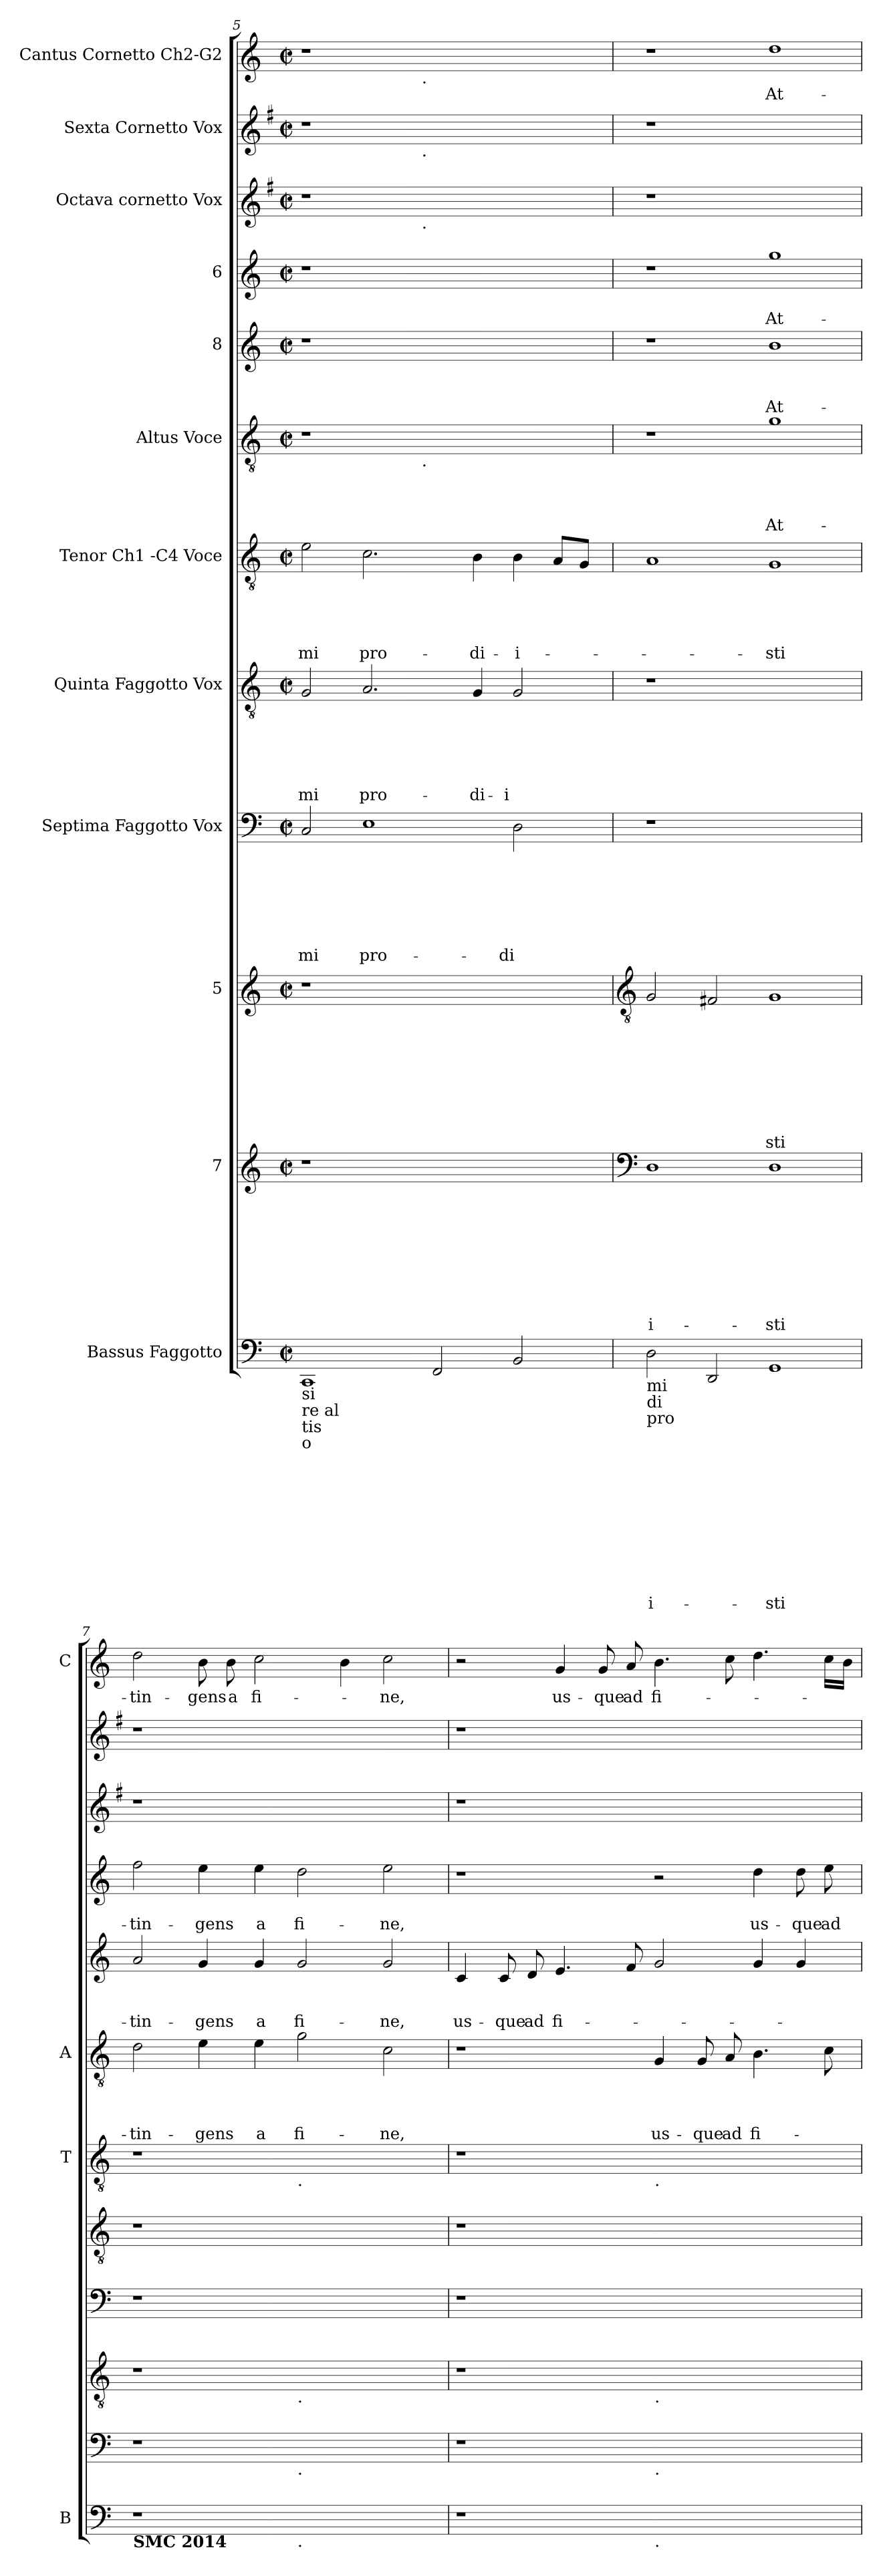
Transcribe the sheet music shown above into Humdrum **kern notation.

**kern	**text	**text	**text	**text	**text	**text	**text	**text	**text	**text	**kern	**text	**text	**text	**text	**text	**text	**text	**text	**text	**kern	**text	**text	**text	**text	**text	**text	**text	**text	**kern	**text	**text	**text	**text	**text	**text	**text	**kern	**text	**text	**text	**text	**text	**text	**kern	**text	**text	**text	**text	**text	**kern	**text	**text	**text	**text	**kern	**text	**text	**text	**kern	**text	**text	**kern	**kern	**kern	**text
*part12	*part12	*part12	*part12	*part12	*part12	*part12	*part12	*part12	*part12	*part12	*part11	*part11	*part11	*part11	*part11	*part11	*part11	*part11	*part11	*part11	*part10	*part10	*part10	*part10	*part10	*part10	*part10	*part10	*part10	*part9	*part9	*part9	*part9	*part9	*part9	*part9	*part9	*part8	*part8	*part8	*part8	*part8	*part8	*part8	*part7	*part7	*part7	*part7	*part7	*part7	*part6	*part6	*part6	*part6	*part6	*part5	*part5	*part5	*part5	*part4	*part4	*part4	*part3	*part2	*part1	*part1
*staff12	*staff12	*staff12	*staff12	*staff12	*staff12	*staff12	*staff12	*staff12	*staff12	*staff12	*staff11	*staff11	*staff11	*staff11	*staff11	*staff11	*staff11	*staff11	*staff11	*staff11	*staff10	*staff10	*staff10	*staff10	*staff10	*staff10	*staff10	*staff10	*staff10	*staff9	*staff9	*staff9	*staff9	*staff9	*staff9	*staff9	*staff9	*staff8	*staff8	*staff8	*staff8	*staff8	*staff8	*staff8	*staff7	*staff7	*staff7	*staff7	*staff7	*staff7	*staff6	*staff6	*staff6	*staff6	*staff6	*staff5	*staff5	*staff5	*staff5	*staff4	*staff4	*staff4	*staff3	*staff2	*staff1	*staff1
*I"Bassus Faggotto	*	*	*	*	*	*	*	*	*	*	*I"7	*	*	*	*	*	*	*	*	*	*I"5	*	*	*	*	*	*	*	*	*I"Septima Faggotto Vox	*	*	*	*	*	*	*	*I"Quinta Faggotto Vox	*	*	*	*	*	*	*I"Tenor Ch1 -C4 Voce	*	*	*	*	*	*I"Altus Voce	*	*	*	*	*I"8	*	*	*	*I"6	*	*	*I"Octava cornetto Vox	*I"Sexta Cornetto Vox	*I"Cantus Cornetto Ch2-G2	*
*I'B	*	*	*	*	*	*	*	*	*	*	*	*	*	*	*	*	*	*	*	*	*	*	*	*	*	*	*	*	*	*	*	*	*	*	*	*	*	*	*	*	*	*	*	*	*I'T	*	*	*	*	*	*I'A	*	*	*	*	*	*	*	*	*	*	*	*	*	*I'C	*
*clefF4	*	*	*	*	*	*	*	*	*	*	*clefG2	*	*	*	*	*	*	*	*	*	*clefG2	*	*	*	*	*	*	*	*	*clefF4	*	*	*	*	*	*	*	*clefGv2	*	*	*	*	*	*	*clefGv2	*	*	*	*	*	*clefGv2	*	*	*	*	*clefG2	*	*	*	*clefG2	*	*	*clefG2	*clefG2	*clefG2	*
*	*	*	*	*	*	*	*	*	*	*	*	*	*	*	*	*	*	*	*	*	*	*	*	*	*	*	*	*	*	*	*	*	*	*	*	*	*	*	*	*	*	*	*	*	*	*	*	*	*	*	*	*	*	*	*	*	*	*	*	*	*	*	*ITrd4c7	*ITrd4c7	*	*
*k[]	*	*	*	*	*	*	*	*	*	*	*k[]	*	*	*	*	*	*	*	*	*	*k[]	*	*	*	*	*	*	*	*	*k[]	*	*	*	*	*	*	*	*k[]	*	*	*	*	*	*	*k[]	*	*	*	*	*	*k[]	*	*	*	*	*k[]	*	*	*	*k[]	*	*	*k[]	*k[]	*k[]	*
*C:	*	*	*	*	*	*	*	*	*	*	*C:	*	*	*	*	*	*	*	*	*	*C:	*	*	*	*	*	*	*	*	*C:	*	*	*	*	*	*	*	*C:	*	*	*	*	*	*	*C:	*	*	*	*	*	*C:	*	*	*	*	*C:	*	*	*	*C:	*	*	*C:	*C:	*C:	*
*M2/2	*	*	*	*	*	*	*	*	*	*	*M2/2	*	*	*	*	*	*	*	*	*	*M2/2	*	*	*	*	*	*	*	*	*M2/2	*	*	*	*	*	*	*	*M2/2	*	*	*	*	*	*	*M2/2	*	*	*	*	*	*M2/2	*	*	*	*	*M2/2	*	*	*	*M2/2	*	*	*M2/2	*M2/2	*M2/2	*
*met(c|)	*	*	*	*	*	*	*	*	*	*	*met(c|)	*	*	*	*	*	*	*	*	*	*met(c|)	*	*	*	*	*	*	*	*	*met(c|)	*	*	*	*	*	*	*	*met(c|)	*	*	*	*	*	*	*met(c|)	*	*	*	*	*	*met(c|)	*	*	*	*	*met(c|)	*	*	*	*met(c|)	*	*	*met(c|)	*met(c|)	*met(c|)	*
=5	=5	=5	=5	=5	=5	=5	=5	=5	=5	=5	=5	=5	=5	=5	=5	=5	=5	=5	=5	=5	=5	=5	=5	=5	=5	=5	=5	=5	=5	=5	=5	=5	=5	=5	=5	=5	=5	=5	=5	=5	=5	=5	=5	=5	=5	=5	=5	=5	=5	=5	=5	=5	=5	=5	=5	=5	=5	=5	=5	=5	=5	=5	=5	=5	=5	=5
!LO:TX:b:t=si	!	!	!	!	!	!	!	!	!	!	!	!	!	!	!	!	!	!	!	!	!	!	!	!	!	!	!	!	!	!	!	!	!	!	!	!	!	!	!	!	!	!	!	!	!	!	!	!	!	!	!	!	!	!	!	!	!	!	!	!	!	!	!	!	!	!
!LO:TX:b:t=re al	!	!	!	!	!	!	!	!	!	!	!	!	!	!	!	!	!	!	!	!	!	!	!	!	!	!	!	!	!	!	!	!	!	!	!	!	!	!	!	!	!	!	!	!	!	!	!	!	!	!	!	!	!	!	!	!	!	!	!	!	!	!	!	!	!	!
!LO:TX:b:t=tis	!	!	!	!	!	!	!	!	!	!	!	!	!	!	!	!	!	!	!	!	!	!	!	!	!	!	!	!	!	!	!	!	!	!	!	!	!	!	!	!	!	!	!	!	!	!	!	!	!	!	!	!	!	!	!	!	!	!	!	!	!	!	!	!	!	!
!LO:TX:b:t=o	!	!	!	!	!	!	!	!	!	!	!	!	!	!	!	!	!	!	!	!	!	!	!	!	!	!	!	!	!	!	!	!	!	!	!	!	!	!	!	!	!	!	!	!	!	!	!	!	!	!	!	!	!	!	!	!	!	!	!	!	!	!	!	!	!	!
!	!	!	!	!	!	!	!	!	!	!	!	!	!	!	!	!	!	!	!	!	!	!	!	!	!	!	!	!	!	!	!	!	!	!	!	!	!LO:LY:b	!	!	!	!	!	!	!LO:LY:b	!	!	!	!	!	!LO:LY:b	!	!	!	!	!	!	!	!	!	!	!	!	!	!	!	!
*	*	*	*	*	*	*	*	*	*	*	*	*	*	*	*	*	*	*	*	*	*	*	*	*	*	*	*	*	*	*	*	*	*	*	*	*	*	*	*	*	*	*	*	*	*	*	*	*	*	*	*^	*	*	*	*	*	*	*	*	*	*	*	*^	*^	*^	*
1CC	.	.	.	.	.	.	.	.	.	.	1r	.	.	.	.	.	.	.	.	.	1r	.	.	.	.	.	.	.	.	2C/	.	.	.	.	.	.	-mi	2G/	.	.	.	.	.	-mi	2e\	.	.	.	.	-mi	1r	2ryy	.	.	.	.	1r	.	.	.	1r	.	.	1r	2ryy	1r	2ryy	1r	2ryy	.
!	!	!	!	!	!	!	!	!	!	!	!	!	!	!	!	!	!	!	!	!	!	!	!	!	!	!	!	!	!	!	!	!	!	!	!	!	!LO:LY:b	!	!	!	!	!	!	!LO:LY:b	!	!	!	!	!	!LO:LY:b	!	!	!	!	!	!	!	!	!	!	!	!	!	!	!	!	!	!	!	!
.	.	.	.	.	.	.	.	.	.	.	.	.	.	.	.	.	.	.	.	.	.	.	.	.	.	.	.	.	.	1E	.	.	.	.	.	.	pro-	2.A/	.	.	.	.	.	pro-	2.c\	.	.	.	.	pro-	.	4...ryy	.	.	.	.	.	.	.	.	.	.	.	.	4...ryy	.	4...ryy	.	4...ryy	.
!	!	!	!	!	!	!	!	!	!	!	!	!	!	!	!	!	!	!	!	!	!	!	!	!	!	!	!	!	!	!	!	!	!	!	!	!	!	!	!	!	!	!	!	!	!	!	!	!	!	!	!	!	!	!	!	!	!	!	!	!	!	!	!	!	!	!	!	!	!LO:TX:b:t=.	!
!	!	!	!	!	!	!	!	!	!	!	!	!	!	!	!	!	!	!	!	!	!	!	!	!	!	!	!	!	!	!	!	!	!	!	!	!	!	!	!	!	!	!	!	!	!	!	!	!	!	!	!	!	!	!	!	!	!	!	!	!	!	!	!	!	!	!	!LO:TX:b:t=.	!	!	!
!	!	!	!	!	!	!	!	!	!	!	!	!	!	!	!	!	!	!	!	!	!	!	!	!	!	!	!	!	!	!	!	!	!	!	!	!	!	!	!	!	!	!	!	!	!	!	!	!	!	!	!	!	!	!	!	!	!	!	!	!	!	!	!	!	!LO:TX:b:t=.	!	!	!	!	!
!	!	!	!	!	!	!	!	!	!	!	!	!	!	!	!	!	!	!	!	!	!	!	!	!	!	!	!	!	!	!	!	!	!	!	!	!	!	!	!	!	!	!	!	!	!	!	!	!	!	!	!	!LO:TX:b:t=.	!	!	!	!	!	!	!	!	!	!	!	!	!	!	!	!	!	!
.	.	.	.	.	.	.	.	.	.	.	.	.	.	.	.	.	.	.	.	.	.	.	.	.	.	.	.	.	.	.	.	.	.	.	.	.	.	.	.	.	.	.	.	.	.	.	.	.	.	.	.	1ryy	.	.	.	.	.	.	.	.	.	.	.	.	1ryy	.	1ryy	.	1ryy	.
2FF/	.	.	.	.	.	.	.	.	.	.	1ryy	.	.	.	.	.	.	.	.	.	1ryy	.	.	.	.	.	.	.	.	.	.	.	.	.	.	.	.	.	.	.	.	.	.	.	.	.	.	.	.	.	1ryy	.	.	.	.	.	1ryy	.	.	.	1ryy	.	.	1ryy	.	1ryy	.	1ryy	.	.
!	!	!	!	!	!	!	!	!	!	!	!	!	!	!	!	!	!	!	!	!	!	!	!	!	!	!	!	!	!	!	!	!	!	!	!	!	!	!	!	!	!	!	!	!LO:LY:b	!	!	!	!	!	!LO:LY:b	!	!	!	!	!	!	!	!	!	!	!	!	!	!	!	!	!	!	!	!
.	.	.	.	.	.	.	.	.	.	.	.	.	.	.	.	.	.	.	.	.	.	.	.	.	.	.	.	.	.	.	.	.	.	.	.	.	.	4G/	.	.	.	.	.	-di-	4B\	.	.	.	.	-di-	.	.	.	.	.	.	.	.	.	.	.	.	.	.	.	.	.	.	.	.
!	!	!	!	!	!	!	!	!	!	!	!	!	!	!	!	!	!	!	!	!	!	!	!	!	!	!	!	!	!	!	!	!	!	!	!	!	!LO:LY:b	!	!	!	!	!	!	!LO:LY:b	!	!	!	!	!	!LO:LY:b	!	!	!	!	!	!	!	!	!	!	!	!	!	!	!	!	!	!	!	!
2BB/	.	.	.	.	.	.	.	.	.	.	.	.	.	.	.	.	.	.	.	.	.	.	.	.	.	.	.	.	.	2D\	.	.	.	.	.	.	-di-	2G/	.	.	.	.	.	-i-	4B\	.	.	.	.	-i-	.	.	.	.	.	.	.	.	.	.	.	.	.	.	.	.	.	.	.	.
.	.	.	.	.	.	.	.	.	.	.	.	.	.	.	.	.	.	.	.	.	.	.	.	.	.	.	.	.	.	.	.	.	.	.	.	.	.	.	.	.	.	.	.	.	8A/L	.	.	.	.	.	.	.	.	.	.	.	.	.	.	.	.	.	.	.	.	.	.	.	.	.
.	.	.	.	.	.	.	.	.	.	.	.	.	.	.	.	.	.	.	.	.	.	.	.	.	.	.	.	.	.	.	.	.	.	.	.	.	.	.	.	.	.	.	.	.	8G/J	.	.	.	.	.	.	.	.	.	.	.	.	.	.	.	.	.	.	.	.	.	.	.	.	.
.	.	.	.	.	.	.	.	.	.	.	.	.	.	.	.	.	.	.	.	.	.	.	.	.	.	.	.	.	.	.	.	.	.	.	.	.	.	.	.	.	.	.	.	.	.	.	.	.	.	.	.	32ryy	.	.	.	.	.	.	.	.	.	.	.	.	32ryy	.	32ryy	.	32ryy	.
*	*	*	*	*	*	*	*	*	*	*	*	*	*	*	*	*	*	*	*	*	*	*	*	*	*	*	*	*	*	*	*	*	*	*	*	*	*	*	*	*	*	*	*	*	*	*	*	*	*	*	*	*	*	*	*	*	*	*	*	*	*	*	*	*v	*v	*	*	*v	*v	*
*	*	*	*	*	*	*	*	*	*	*	*	*	*	*	*	*	*	*	*	*	*	*	*	*	*	*	*	*	*	*	*	*	*	*	*	*	*	*	*	*	*	*	*	*	*	*	*	*	*	*	*v	*v	*	*	*	*	*	*	*	*	*	*	*	*	*v	*v	*	*
!!LO:PB:g=z
=6	=6	=6	=6	=6	=6	=6	=6	=6	=6	=6	=6	=6	=6	=6	=6	=6	=6	=6	=6	=6	=6	=6	=6	=6	=6	=6	=6	=6	=6	=6	=6	=6	=6	=6	=6	=6	=6	=6	=6	=6	=6	=6	=6	=6	=6	=6	=6	=6	=6	=6	=6	=6	=6	=6	=6	=6	=6	=6	=6	=6	=6	=6	=6	=6	=6	=6
*	*	*	*	*	*	*	*	*	*	*	*clefF4	*	*	*	*	*	*	*	*	*	*clefGv2	*	*	*	*	*	*	*	*	*	*	*	*	*	*	*	*	*	*	*	*	*	*	*	*	*	*	*	*	*	*	*	*	*	*	*	*	*	*	*	*	*	*	*	*	*
*	*	*	*	*	*	*	*	*	*	*	*	*	*	*	*	*	*	*	*	*	*	*	*	*	*	*	*	*	*	*	*	*	*	*	*	*	*	*	*	*	*	*	*	*	*	*	*	*	*	*	*^	*	*	*	*	*	*	*	*	*	*	*	*^	*^	*^	*
!LO:TX:b:t=mi	!	!	!	!	!	!	!	!	!	!	!	!	!	!	!	!	!	!	!	!	!	!	!	!	!	!	!	!	!	!	!	!	!	!	!	!	!	!	!	!	!	!	!	!	!	!	!	!	!	!	!	!	!	!	!	!	!	!	!	!	!	!	!	!	!	!	!	!	!	!
!LO:TX:b:t=di	!	!	!	!	!	!	!	!	!	!	!	!	!	!	!	!	!	!	!	!	!	!	!	!	!	!	!	!	!	!	!	!	!	!	!	!	!	!	!	!	!	!	!	!	!	!	!	!	!	!	!	!	!	!	!	!	!	!	!	!	!	!	!	!	!	!	!	!	!	!
!LO:TX:b:t=pro	!	!	!	!	!	!	!	!	!	!	!	!	!	!	!	!	!	!	!	!	!	!	!	!	!	!	!	!	!	!	!	!	!	!	!	!	!	!	!	!	!	!	!	!	!	!	!	!	!	!	!	!	!	!	!	!	!	!	!	!	!	!	!	!	!	!	!	!	!	!
!	!	!	!	!	!	!	!	!	!	!LO:LY:b:rj	!	!	!	!	!	!	!	!	!	!LO:LY:b:rj	!	!	!	!	!	!	!	!	!	!	!	!	!	!	!	!	!	!	!	!	!	!	!	!	!	!	!	!	!	!	!	!	!	!	!	!	!	!	!	!	!	!	!	!	!	!	!	!	!	!
*	*	*	*	*	*	*	*	*	*	*	*	*	*	*	*	*	*	*	*	*	*	*	*	*	*	*	*	*	*	*	*	*	*	*	*	*	*	*	*	*	*	*	*	*	*	*	*	*	*	*	*	*	*	*	*	*	*	*	*	*	*	*	*	*v	*v	*	*	*v	*v	*
*	*	*	*	*	*	*	*	*	*	*	*	*	*	*	*	*	*	*	*	*	*	*	*	*	*	*	*	*	*	*	*	*	*	*	*	*	*	*	*	*	*	*	*	*	*	*	*	*	*	*	*v	*v	*	*	*	*	*	*	*	*	*	*	*	*	*v	*v	*	*
2D\	.	.	.	.	.	.	.	.	.	i-	1D	.	.	.	.	.	.	.	.	i-	2G/	.	.	.	.	.	.	.	.	1r	.	.	.	.	.	.	.	1r	.	.	.	.	.	.	1A	.	.	.	.	.	1r	.	.	.	.	1r	.	.	.	1r	.	.	1r	1r	1r	.
2DD/	.	.	.	.	.	.	.	.	.	.	.	.	.	.	.	.	.	.	.	.	2F#X/	.	.	.	.	.	.	.	.	.	.	.	.	.	.	.	.	.	.	.	.	.	.	.	.	.	.	.	.	.	.	.	.	.	.	.	.	.	.	.	.	.	.	.	.	.
!	!	!	!	!	!	!	!	!	!	!LO:LY:b:rj	!	!	!	!	!	!	!	!	!	!LO:LY:b:rj	!	!	!	!	!	!	!	!	!LO:LY:b	!	!	!	!	!	!	!	!	!	!	!	!	!	!	!	!	!	!	!	!	!LO:LY:b	!	!	!	!	!LO:LY:b	!	!	!	!LO:LY:b	!	!	!LO:LY:b	!	!	!	!LO:LY:b
1GG	.	.	.	.	.	.	.	.	.	-sti	1D	.	.	.	.	.	.	.	.	-sti	1G	.	.	.	.	.	.	.	sti	1ryy	.	.	.	.	.	.	.	1ryy	.	.	.	.	.	.	1G	.	.	.	.	-sti	1g	.	.	.	At-	1b	.	.	At-	1gg	.	At-	1ryy	1ryy	1dd	At-
=7	=7	=7	=7	=7	=7	=7	=7	=7	=7	=7	=7	=7	=7	=7	=7	=7	=7	=7	=7	=7	=7	=7	=7	=7	=7	=7	=7	=7	=7	=7	=7	=7	=7	=7	=7	=7	=7	=7	=7	=7	=7	=7	=7	=7	=7	=7	=7	=7	=7	=7	=7	=7	=7	=7	=7	=7	=7	=7	=7	=7	=7	=7	=7	=7	=7	=7
!LO:TX:b:B:t=SMC 2014	!	!	!	!	!	!	!	!	!	!	!	!	!	!	!	!	!	!	!	!	!	!	!	!	!	!	!	!	!	!	!	!	!	!	!	!	!	!	!	!	!	!	!	!	!	!	!	!	!	!	!	!	!	!	!	!	!	!	!	!	!	!	!	!	!	!
!	!	!	!	!	!	!	!	!	!	!	!	!	!	!	!	!	!	!	!	!	!	!	!	!	!	!	!	!	!	!	!	!	!	!	!	!	!	!	!	!	!	!	!	!	!	!	!	!	!	!	!	!	!	!	!LO:LY:b	!	!	!	!LO:LY:b	!	!	!LO:LY:b	!	!	!	!LO:LY:b
1r	.	.	.	.	.	.	.	.	.	.	1r	.	.	.	.	.	.	.	.	.	1r	.	.	.	.	.	.	.	.	1r	.	.	.	.	.	.	.	1r	.	.	.	.	.	.	1r	.	.	.	.	.	2d\	.	.	.	-tin-	2a/	.	.	-tin-	2ff\	.	-tin-	1r	1r	2dd\	-tin-
!	!	!	!	!	!	!	!	!	!	!	!	!	!	!	!	!	!	!	!	!	!	!	!	!	!	!	!	!	!	!	!	!	!	!	!	!	!	!	!	!	!	!	!	!	!	!	!	!	!	!	!	!	!	!	!LO:LY:b	!	!	!	!LO:LY:b	!	!	!LO:LY:b	!	!	!	!LO:LY:b
.	.	.	.	.	.	.	.	.	.	.	.	.	.	.	.	.	.	.	.	.	.	.	.	.	.	.	.	.	.	.	.	.	.	.	.	.	.	.	.	.	.	.	.	.	.	.	.	.	.	.	4e\	.	.	.	-gens	4g/	.	.	-gens	4ee\	.	-gens	.	.	8b\	-gens
!	!	!	!	!	!	!	!	!	!	!	!	!	!	!	!	!	!	!	!	!	!	!	!	!	!	!	!	!	!	!	!	!	!	!	!	!	!	!	!	!	!	!	!	!	!	!	!	!	!	!	!	!	!	!	!	!	!	!	!	!	!	!	!	!	!	!LO:LY:b
.	.	.	.	.	.	.	.	.	.	.	.	.	.	.	.	.	.	.	.	.	.	.	.	.	.	.	.	.	.	.	.	.	.	.	.	.	.	.	.	.	.	.	.	.	.	.	.	.	.	.	.	.	.	.	.	.	.	.	.	.	.	.	.	.	8b\	a
!	!	!	!	!	!	!	!	!	!	!	!	!	!	!	!	!	!	!	!	!	!	!	!	!	!	!	!	!	!	!	!	!	!	!	!	!	!	!	!	!	!	!	!	!	!	!	!	!	!	!	!	!	!	!	!LO:LY:b	!	!	!	!LO:LY:b	!	!	!LO:LY:b	!	!	!	!LO:LY:b
.	.	.	.	.	.	.	.	.	.	.	.	.	.	.	.	.	.	.	.	.	.	.	.	.	.	.	.	.	.	.	.	.	.	.	.	.	.	.	.	.	.	.	.	.	.	.	.	.	.	.	4e\	.	.	.	a	4g/	.	.	a	4ee\	.	a	.	.	2cc\	fi-
!	!	!	!	!	!	!	!	!	!	!	!	!	!	!	!	!	!	!	!	!	!	!	!	!	!	!	!	!	!	!	!	!	!	!	!	!	!	!	!	!	!	!	!	!	!LO:TX:b:t=.	!	!	!	!	!	!	!	!	!	!	!	!	!	!	!	!	!	!	!	!	!
!	!	!	!	!	!	!	!	!	!	!	!	!	!	!	!	!	!	!	!	!	!LO:TX:b:t=.	!	!	!	!	!	!	!	!	!	!	!	!	!	!	!	!	!	!	!	!	!	!	!	!	!	!	!	!	!	!	!	!	!	!	!	!	!	!	!	!	!	!	!	!	!
!	!	!	!	!	!	!	!	!	!	!	!LO:TX:b:t=.	!	!	!	!	!	!	!	!	!	!	!	!	!	!	!	!	!	!	!	!	!	!	!	!	!	!	!	!	!	!	!	!	!	!	!	!	!	!	!	!	!	!	!	!	!	!	!	!	!	!	!	!	!	!	!
!LO:TX:b:t=.	!	!	!	!	!	!	!	!	!	!	!	!	!	!	!	!	!	!	!	!	!	!	!	!	!	!	!	!	!	!	!	!	!	!	!	!	!	!	!	!	!	!	!	!	!	!	!	!	!	!	!	!	!	!	!	!	!	!	!	!	!	!	!	!	!	!
!	!	!	!	!	!	!	!	!	!	!	!	!	!	!	!	!	!	!	!	!	!	!	!	!	!	!	!	!	!	!	!	!	!	!	!	!	!	!	!	!	!	!	!	!	!	!	!	!	!	!	!	!	!	!	!LO:LY:b	!	!	!	!LO:LY:b	!	!	!LO:LY:b	!	!	!	!
1ryy	.	.	.	.	.	.	.	.	.	.	1ryy	.	.	.	.	.	.	.	.	.	1ryy	.	.	.	.	.	.	.	.	1ryy	.	.	.	.	.	.	.	1ryy	.	.	.	.	.	.	1ryy	.	.	.	.	.	2g\	.	.	.	fi-	2g/	.	.	fi-	2dd\	.	fi-	1ryy	1ryy	.	.
.	.	.	.	.	.	.	.	.	.	.	.	.	.	.	.	.	.	.	.	.	.	.	.	.	.	.	.	.	.	.	.	.	.	.	.	.	.	.	.	.	.	.	.	.	.	.	.	.	.	.	.	.	.	.	.	.	.	.	.	.	.	.	.	.	4b\	.
!	!	!	!	!	!	!	!	!	!	!	!	!	!	!	!	!	!	!	!	!	!	!	!	!	!	!	!	!	!	!	!	!	!	!	!	!	!	!	!	!	!	!	!	!	!	!	!	!	!	!	!	!	!	!	!LO:LY:b	!	!	!	!LO:LY:b	!	!	!LO:LY:b	!	!	!	!LO:LY:b
.	.	.	.	.	.	.	.	.	.	.	.	.	.	.	.	.	.	.	.	.	.	.	.	.	.	.	.	.	.	.	.	.	.	.	.	.	.	.	.	.	.	.	.	.	.	.	.	.	.	.	2c\	.	.	.	-ne,	2g/	.	.	-ne,	2ee\	.	-ne,	.	.	2cc\	-ne,
=8	=8	=8	=8	=8	=8	=8	=8	=8	=8	=8	=8	=8	=8	=8	=8	=8	=8	=8	=8	=8	=8	=8	=8	=8	=8	=8	=8	=8	=8	=8	=8	=8	=8	=8	=8	=8	=8	=8	=8	=8	=8	=8	=8	=8	=8	=8	=8	=8	=8	=8	=8	=8	=8	=8	=8	=8	=8	=8	=8	=8	=8	=8	=8	=8	=8	=8
!	!	!	!	!	!	!	!	!	!	!	!	!	!	!	!	!	!	!	!	!	!	!	!	!	!	!	!	!	!	!	!	!	!	!	!	!	!	!	!	!	!	!	!	!	!	!	!	!	!	!	!	!	!	!	!	!	!	!	!LO:LY:b	!	!	!	!	!	!	!
1r	.	.	.	.	.	.	.	.	.	.	1r	.	.	.	.	.	.	.	.	.	1r	.	.	.	.	.	.	.	.	1r	.	.	.	.	.	.	.	1r	.	.	.	.	.	.	1r	.	.	.	.	.	1r	.	.	.	.	4c/	.	.	us-	1r	.	.	1r	1r	2r	.
!	!	!	!	!	!	!	!	!	!	!	!	!	!	!	!	!	!	!	!	!	!	!	!	!	!	!	!	!	!	!	!	!	!	!	!	!	!	!	!	!	!	!	!	!	!	!	!	!	!	!	!	!	!	!	!	!	!	!	!LO:LY:b	!	!	!	!	!	!	!
.	.	.	.	.	.	.	.	.	.	.	.	.	.	.	.	.	.	.	.	.	.	.	.	.	.	.	.	.	.	.	.	.	.	.	.	.	.	.	.	.	.	.	.	.	.	.	.	.	.	.	.	.	.	.	.	8c/	.	.	-que	.	.	.	.	.	.	.
!	!	!	!	!	!	!	!	!	!	!	!	!	!	!	!	!	!	!	!	!	!	!	!	!	!	!	!	!	!	!	!	!	!	!	!	!	!	!	!	!	!	!	!	!	!	!	!	!	!	!	!	!	!	!	!	!	!	!	!LO:LY:b	!	!	!	!	!	!	!
.	.	.	.	.	.	.	.	.	.	.	.	.	.	.	.	.	.	.	.	.	.	.	.	.	.	.	.	.	.	.	.	.	.	.	.	.	.	.	.	.	.	.	.	.	.	.	.	.	.	.	.	.	.	.	.	8d/	.	.	ad	.	.	.	.	.	.	.
!	!	!	!	!	!	!	!	!	!	!	!	!	!	!	!	!	!	!	!	!	!	!	!	!	!	!	!	!	!	!	!	!	!	!	!	!	!	!	!	!	!	!	!	!	!	!	!	!	!	!	!	!	!	!	!	!	!	!	!LO:LY:b	!	!	!	!	!	!	!LO:LY:b
.	.	.	.	.	.	.	.	.	.	.	.	.	.	.	.	.	.	.	.	.	.	.	.	.	.	.	.	.	.	.	.	.	.	.	.	.	.	.	.	.	.	.	.	.	.	.	.	.	.	.	.	.	.	.	.	4.e/	.	.	fi-	.	.	.	.	.	4g/	us-
!	!	!	!	!	!	!	!	!	!	!	!	!	!	!	!	!	!	!	!	!	!	!	!	!	!	!	!	!	!	!	!	!	!	!	!	!	!	!	!	!	!	!	!	!	!	!	!	!	!	!	!	!	!	!	!	!	!	!	!	!	!	!	!	!	!	!LO:LY:b
.	.	.	.	.	.	.	.	.	.	.	.	.	.	.	.	.	.	.	.	.	.	.	.	.	.	.	.	.	.	.	.	.	.	.	.	.	.	.	.	.	.	.	.	.	.	.	.	.	.	.	.	.	.	.	.	.	.	.	.	.	.	.	.	.	8g/	-que
!	!	!	!	!	!	!	!	!	!	!	!	!	!	!	!	!	!	!	!	!	!	!	!	!	!	!	!	!	!	!	!	!	!	!	!	!	!	!	!	!	!	!	!	!	!	!	!	!	!	!	!	!	!	!	!	!	!	!	!	!	!	!	!	!	!	!LO:LY:b
.	.	.	.	.	.	.	.	.	.	.	.	.	.	.	.	.	.	.	.	.	.	.	.	.	.	.	.	.	.	.	.	.	.	.	.	.	.	.	.	.	.	.	.	.	.	.	.	.	.	.	.	.	.	.	.	8f/	.	.	.	.	.	.	.	.	8a/	ad
!	!	!	!	!	!	!	!	!	!	!	!	!	!	!	!	!	!	!	!	!	!	!	!	!	!	!	!	!	!	!	!	!	!	!	!	!	!	!	!	!	!	!	!	!	!LO:TX:b:t=.	!	!	!	!	!	!	!	!	!	!	!	!	!	!	!	!	!	!	!	!	!
!	!	!	!	!	!	!	!	!	!	!	!	!	!	!	!	!	!	!	!	!	!LO:TX:b:t=.	!	!	!	!	!	!	!	!	!	!	!	!	!	!	!	!	!	!	!	!	!	!	!	!	!	!	!	!	!	!	!	!	!	!	!	!	!	!	!	!	!	!	!	!	!
!	!	!	!	!	!	!	!	!	!	!	!LO:TX:b:t=.	!	!	!	!	!	!	!	!	!	!	!	!	!	!	!	!	!	!	!	!	!	!	!	!	!	!	!	!	!	!	!	!	!	!	!	!	!	!	!	!	!	!	!	!	!	!	!	!	!	!	!	!	!	!	!
!LO:TX:b:t=.	!	!	!	!	!	!	!	!	!	!	!	!	!	!	!	!	!	!	!	!	!	!	!	!	!	!	!	!	!	!	!	!	!	!	!	!	!	!	!	!	!	!	!	!	!	!	!	!	!	!	!	!	!	!	!	!	!	!	!	!	!	!	!	!	!	!
!	!	!	!	!	!	!	!	!	!	!	!	!	!	!	!	!	!	!	!	!	!	!	!	!	!	!	!	!	!	!	!	!	!	!	!	!	!	!	!	!	!	!	!	!	!	!	!	!	!	!	!	!	!	!	!LO:LY:b	!	!	!	!	!	!	!	!	!	!	!LO:LY:b
1ryy	.	.	.	.	.	.	.	.	.	.	1ryy	.	.	.	.	.	.	.	.	.	1ryy	.	.	.	.	.	.	.	.	1ryy	.	.	.	.	.	.	.	1ryy	.	.	.	.	.	.	1ryy	.	.	.	.	.	4G/	.	.	.	us-	2g/	.	.	.	2r	.	.	1ryy	1ryy	4.b\	fi-
!	!	!	!	!	!	!	!	!	!	!	!	!	!	!	!	!	!	!	!	!	!	!	!	!	!	!	!	!	!	!	!	!	!	!	!	!	!	!	!	!	!	!	!	!	!	!	!	!	!	!	!	!	!	!	!LO:LY:b	!	!	!	!	!	!	!	!	!	!	!
.	.	.	.	.	.	.	.	.	.	.	.	.	.	.	.	.	.	.	.	.	.	.	.	.	.	.	.	.	.	.	.	.	.	.	.	.	.	.	.	.	.	.	.	.	.	.	.	.	.	.	8G/	.	.	.	-que	.	.	.	.	.	.	.	.	.	.	.
!	!	!	!	!	!	!	!	!	!	!	!	!	!	!	!	!	!	!	!	!	!	!	!	!	!	!	!	!	!	!	!	!	!	!	!	!	!	!	!	!	!	!	!	!	!	!	!	!	!	!	!	!	!	!	!LO:LY:b	!	!	!	!	!	!	!	!	!	!	!
.	.	.	.	.	.	.	.	.	.	.	.	.	.	.	.	.	.	.	.	.	.	.	.	.	.	.	.	.	.	.	.	.	.	.	.	.	.	.	.	.	.	.	.	.	.	.	.	.	.	.	8A/	.	.	.	ad	.	.	.	.	.	.	.	.	.	8cc\	.
!	!	!	!	!	!	!	!	!	!	!	!	!	!	!	!	!	!	!	!	!	!	!	!	!	!	!	!	!	!	!	!	!	!	!	!	!	!	!	!	!	!	!	!	!	!	!	!	!	!	!	!	!	!	!	!LO:LY:b	!	!	!	!	!	!	!LO:LY:b	!	!	!	!
.	.	.	.	.	.	.	.	.	.	.	.	.	.	.	.	.	.	.	.	.	.	.	.	.	.	.	.	.	.	.	.	.	.	.	.	.	.	.	.	.	.	.	.	.	.	.	.	.	.	.	4.B\	.	.	.	fi-	4g/	.	.	.	4dd\	.	us-	.	.	4.dd\	.
!	!	!	!	!	!	!	!	!	!	!	!	!	!	!	!	!	!	!	!	!	!	!	!	!	!	!	!	!	!	!	!	!	!	!	!	!	!	!	!	!	!	!	!	!	!	!	!	!	!	!	!	!	!	!	!	!	!	!	!	!	!	!LO:LY:b	!	!	!	!
.	.	.	.	.	.	.	.	.	.	.	.	.	.	.	.	.	.	.	.	.	.	.	.	.	.	.	.	.	.	.	.	.	.	.	.	.	.	.	.	.	.	.	.	.	.	.	.	.	.	.	.	.	.	.	.	4g/	.	.	.	8dd\	.	-que	.	.	.	.
!	!	!	!	!	!	!	!	!	!	!	!	!	!	!	!	!	!	!	!	!	!	!	!	!	!	!	!	!	!	!	!	!	!	!	!	!	!	!	!	!	!	!	!	!	!	!	!	!	!	!	!	!	!	!	!	!	!	!	!	!	!	!LO:LY:b	!	!	!	!
.	.	.	.	.	.	.	.	.	.	.	.	.	.	.	.	.	.	.	.	.	.	.	.	.	.	.	.	.	.	.	.	.	.	.	.	.	.	.	.	.	.	.	.	.	.	.	.	.	.	.	8c\	.	.	.	.	.	.	.	.	8ee\	.	ad	.	.	16cc\LL	.
.	.	.	.	.	.	.	.	.	.	.	.	.	.	.	.	.	.	.	.	.	.	.	.	.	.	.	.	.	.	.	.	.	.	.	.	.	.	.	.	.	.	.	.	.	.	.	.	.	.	.	.	.	.	.	.	.	.	.	.	.	.	.	.	.	16b\JJ	.
=	=	=	=	=	=	=	=	=	=	=	=	=	=	=	=	=	=	=	=	=	=	=	=	=	=	=	=	=	=	=	=	=	=	=	=	=	=	=	=	=	=	=	=	=	=	=	=	=	=	=	=	=	=	=	=	=	=	=	=	=	=	=	=	=	=	=
*-	*-	*-	*-	*-	*-	*-	*-	*-	*-	*-	*-	*-	*-	*-	*-	*-	*-	*-	*-	*-	*-	*-	*-	*-	*-	*-	*-	*-	*-	*-	*-	*-	*-	*-	*-	*-	*-	*-	*-	*-	*-	*-	*-	*-	*-	*-	*-	*-	*-	*-	*-	*-	*-	*-	*-	*-	*-	*-	*-	*-	*-	*-	*-	*-	*-	*-
